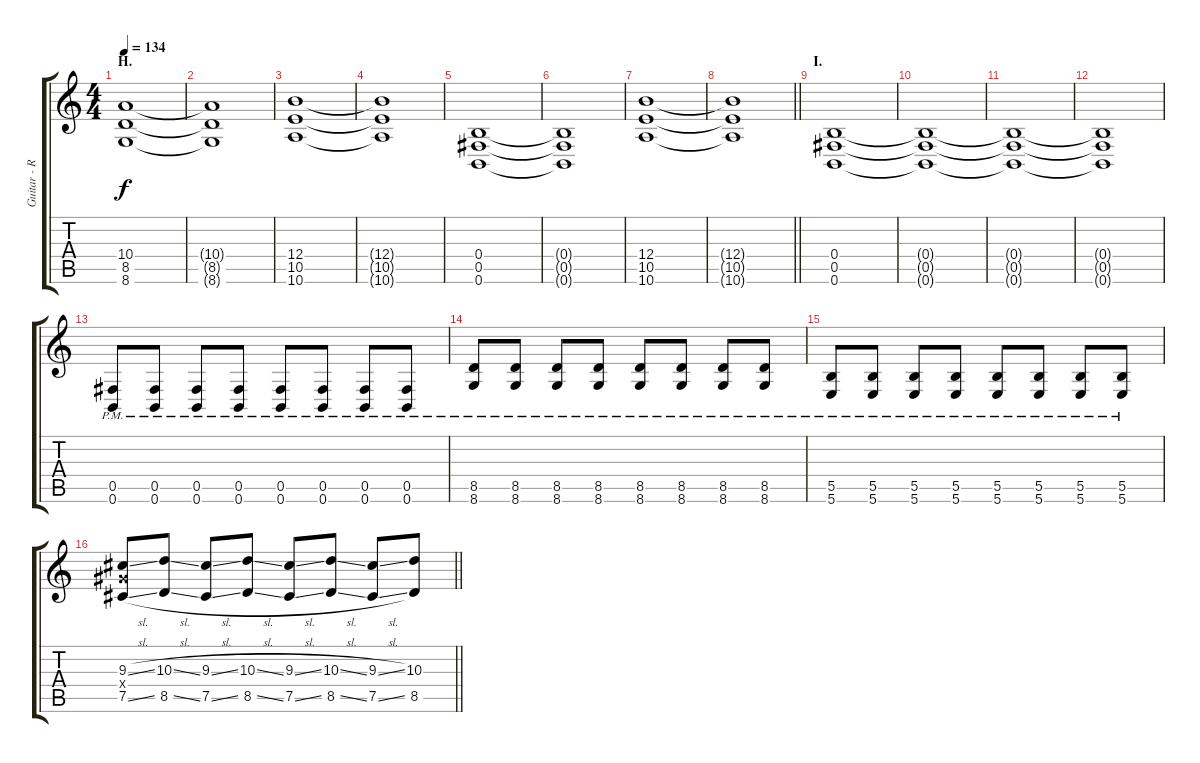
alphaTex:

\track ("Guitar - Right" "Guitar - R") {instrument distortionguitar}
\staff {score tabs}
\tuning (Db4 Ab3 E3 B2 Gb2 B1) {hide}
\ts (4 4)
\section ("" "H.")
\tempo 134
\clef g2
\ks c
(10.4 8.5 8.6).1{dy f} |
(10.4{t} 8.5{t} 8.6{t}).1 |
(12.4 10.5 10.6).1 |
(12.4{t} 10.5{t} 10.6{t}).1 |
(0.4 0.5 0.6).1 |
(0.4{t} 0.5{t} 0.6{t}).1 |
(12.4 10.5 10.6).1 |
\barLineRight lightlight
(12.4{t} 10.5{t} 10.6{t}).1 |
\section ("" "I.")
(0.4 0.5 0.6).1 |
(0.4{t} 0.5{t} 0.6{t}).1{volume 10} |
(0.4{t} 0.5{t} 0.6{t}).1 |
(0.4{t} 0.5{t} 0.6{t}).1 |
(0.5{pm} 0.6{pm}).8{volume 14} (0.5{pm} 0.6{pm}).8 (0.5{pm} 0.6{pm}).8 (0.5{pm} 0.6{pm}).8 (0.5{pm} 0.6{pm}).8 (0.5{pm} 0.6{pm}).8 (0.5{pm} 0.6{pm}).8 (0.5{pm} 0.6{pm}).8 |
(8.5{pm} 8.6{pm}).8 (8.5{pm} 8.6{pm}).8 (8.5{pm} 8.6{pm}).8 (8.5{pm} 8.6{pm}).8 (8.5{pm} 8.6{pm}).8 (8.5{pm} 8.6{pm}).8 (8.5{pm} 8.6{pm}).8 (8.5{pm} 8.6{pm}).8 |
(5.5{pm} 5.6{pm}).8 (5.5{pm} 5.6{pm}).8 (5.5{pm} 5.6{pm}).8 (5.5{pm} 5.6{pm}).8 (5.5{pm} 5.6{pm}).8 (5.5{pm} 5.6{pm}).8 (5.5{pm} 5.6{pm}).8 (5.5{pm} 5.6{pm}).8 |
\barLineRight lightlight
(9.3{sl} 9.4{x} 7.5{sl}).8 (10.3{sl} 8.5{sl}).8 (9.3{sl} 7.5{sl}).8 (10.3{sl} 8.5{sl}).8 (9.3{sl} 7.5{sl}).8 (10.3{sl} 8.5{sl}).8 (9.3{sl} 7.5{sl}).8 (10.3 8.5).8
